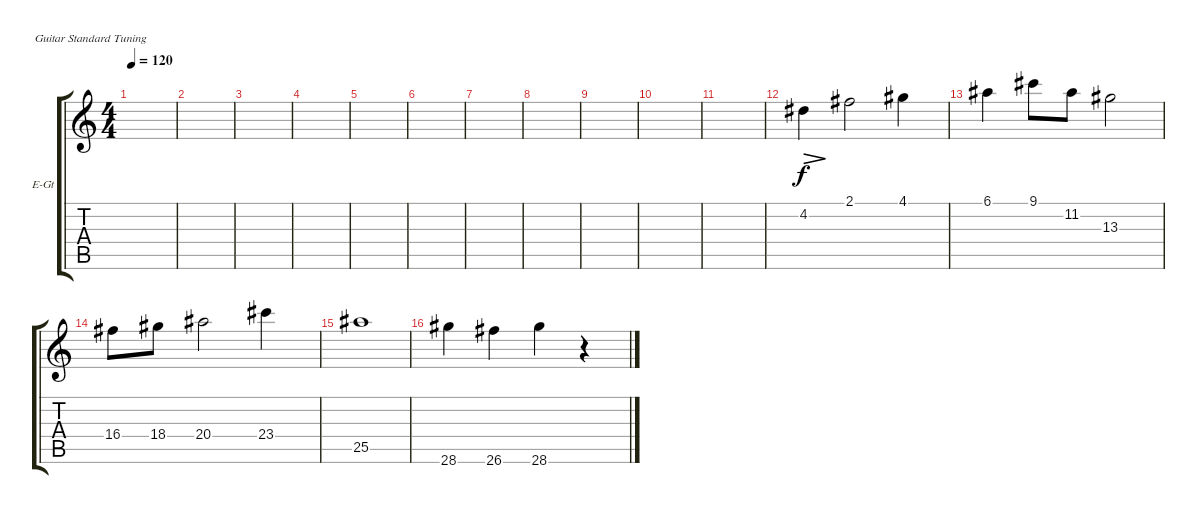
\defaultSystemsLayout 4
\bracketExtendMode groupsimilarinstruments
\firstSystemTrackNameOrientation horizontal
\otherSystemsTrackNameOrientation horizontal
\track ("Electric Guitar" "E-Gt") {instrument electricguitarclean}
\staff {score tabs}
\tuning (E4 B3 G3 D3 A2 E2)
\ts (4 4)
\tempo 120
\clef g2
\scale
0.333333
\ks c
|
\scale
0.333333 |
\scale
0.333333 |
\scale
0.333333 |
\scale
0.333333 |
\scale
0.333333 |
\scale
0.333333 |
\scale
0.333333 |
\scale
0.333333 |
\scale
0.333333 |
\scale
0.333333 |
\scale
0.333333 4.2.4{dec} 2.1.2 4.1.4 |
6.1.4 9.1.8 11.2.8 13.3.2 |
16.4.8 18.4.8 20.4.2 23.4.4 |
25.5.1 |
28.6.4 26.6.4 28.6.4 r.4
